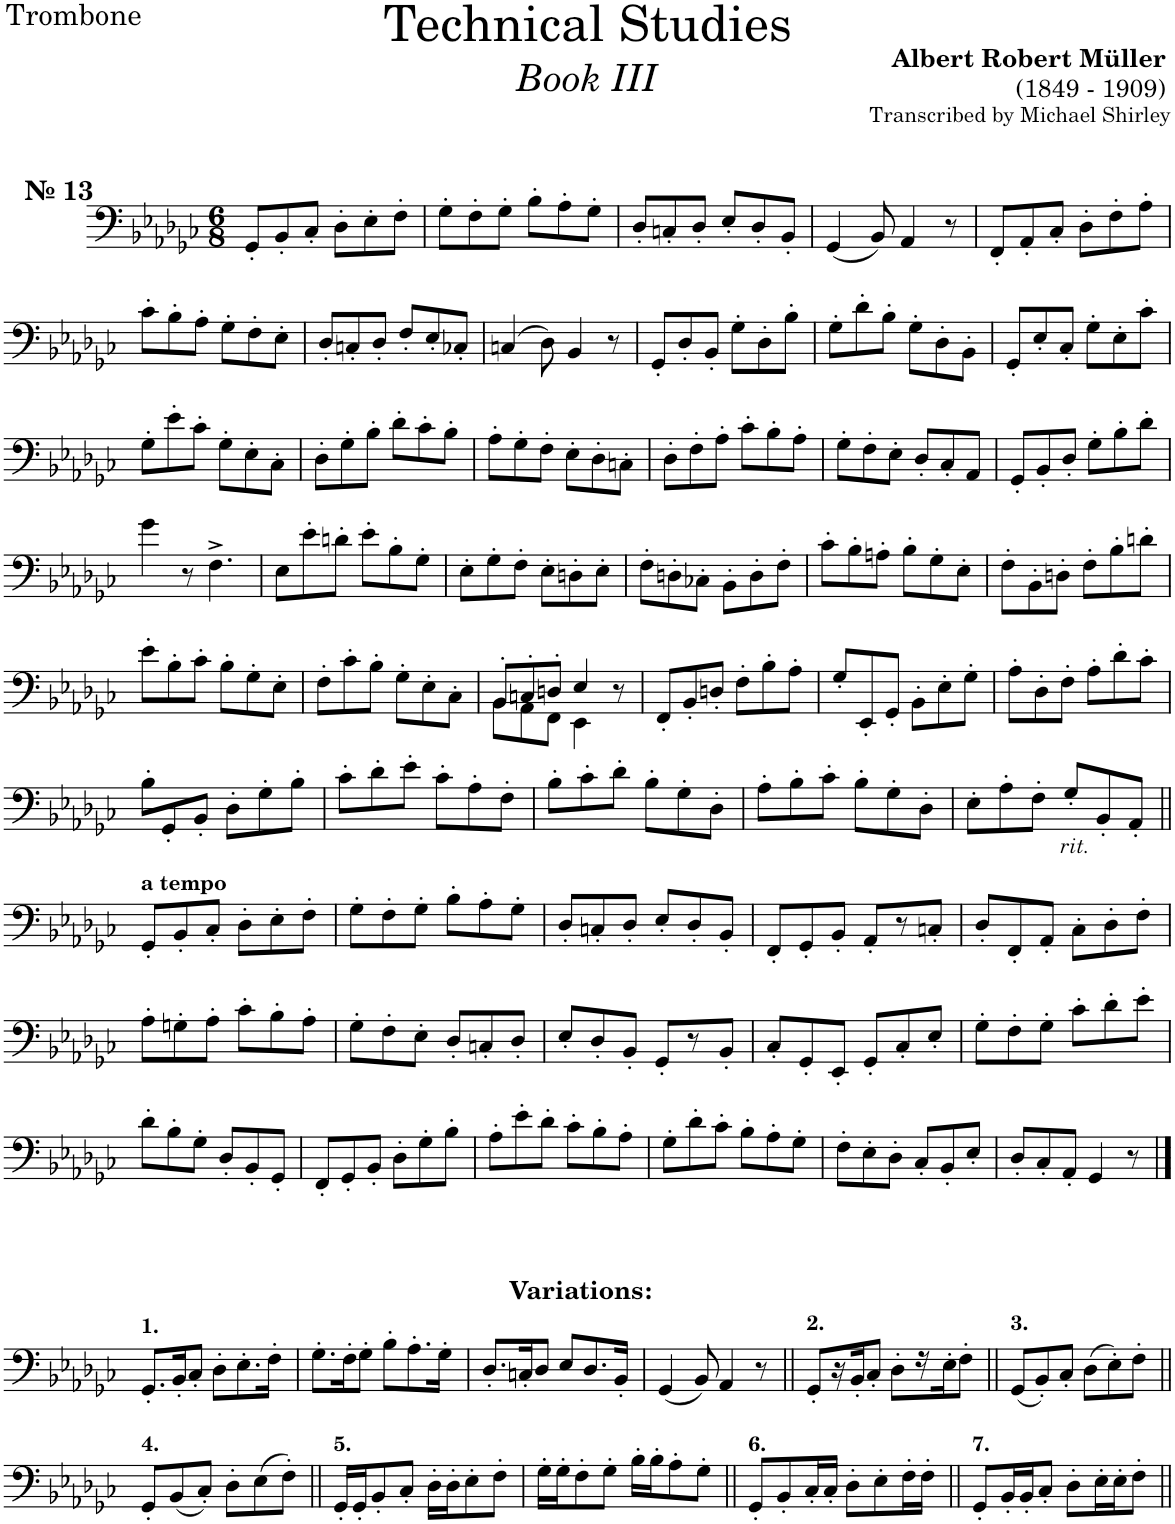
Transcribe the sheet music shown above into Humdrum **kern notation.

**kern
*part1
*staff1
*I"Trombone
*I'Tbn.
*clefF4
*k[b-e-a-d-g-c-]
*M6/8
=1
!LO:TX:a:B:t=№ 13
8GG-'/L
8BB-'/
8C-'/J
8D-'\L
8E-'\
8F'\J
=2
8G-'\L
8F'\
8G-'\J
8B-'\L
8A-'\
8G-'\J
=3
8D-'/L
8Cn'/
8D-'/J
8E-'/L
8D-'/
8BB-'/J
=4
(<4GG-/
8BB-/)
4AA-/
8r
=5
8FF'/L
8AA-'/
8C-'/J
8D-'\L
8F'\
8A-'\J
!!LO:LB:g=z
=6
8c-'\L
8B-'\
8A-'\J
8G-'\L
8F'\
8E-'\J
=7
8D-'/L
8Cn'/
8D-'/J
8F'/L
8E-'/
8C-X'/J
=8
(>4Cn/
8D-\)
4BB-/
8r
=9
8GG-'/L
8D-'/
8BB-'/J
8G-'\L
8D-'\
8B-'\J
=10
8G-'\L
8d-'\
8B-'\J
8G-'\L
8D-'\
8BB-'\J
=11
8GG-'/L
8E-'/
8C-'/J
8G-'\L
8E-'\
8c-'\J
!!LO:LB:g=z
=12
8G-'\L
8e-'\
8c-'\J
8G-'\L
8E-'\
8C-'\J
=13
8D-'\L
8G-'\
8B-'\J
8d-'\L
8c-'\
8B-'\J
=14
8A-'\L
8G-'\
8F'\J
8E-'\L
8D-'\
8Cn'\J
=15
8D-'\L
8F'\
8A-'\J
8c-'\L
8B-'\
8A-'\J
=16
8G-'\L
8F'\
8E-'\J
8D-'/L
8C-'/
8AA-/J
=17
8GG-'/L
8BB-'/
8D-'/J
8G-'\L
8B-'\
8d-'\J
!!LO:LB:g=z
=18
4g-\
8r
4.F^\
=19
8E-\L
8e-'\
8dn'\J
8e-'\L
8B-'\
8G-'\J
=20
8E-'\L
8G-'\
8F'\J
8E-'\L
8Dn'\
8E-'\J
=21
8F'\L
8Dn'\
8C-X'\J
8BB-'\L
8D'\
8F'\J
=22
8c-'\L
8B-'\
8An'\J
8B-'\L
8G-'\
8E-'\J
=23
8F'\L
8BB-'\
8Dn'\J
8F'\L
8B-'\
8dn'\J
!!LO:LB:g=z
=24
8e-'\L
8B-'\
8c-'\J
8B-'\L
8G-'\
8E-'\J
=25
8F'\L
8c-'\
8B-'\J
8G-'\L
8E-'\
8C-'\J
=26
*^
8BB-\L	8BB-'/L
8AA-\	8Cn'/
8FF\J	8Dn'/J
4EE-\	4E-/
8r	8ryy
*v	*v
=27
8FF'/L
8BB-'/
8Dn'/J
8F'\L
8B-'\
8A-'\J
=28
8G-'/L
8EE-'/
8GG-'/J
8BB-'\L
8E-'\
8G-'\J
=29
8A-'\L
8D-'\
8F'\J
8A-'\L
8d-'\
8c-'\J
!!LO:LB:g=z
=30
8B-'\L
8GG-'/
8BB-'/J
8D-'\L
8G-'\
8B-'\J
=31
8c-'\L
8d-'\
8e-'\J
8c-'\L
8A-'\
8F'\J
=32
8B-'\L
8c-'\
8d-'\J
8B-'\L
8G-'\
8D-'\J
=33
8A-'\L
8B-'\
8c-'\J
8B-'\L
8G-'\
8D-'\J
=34
8E-'\L
8A-'\
8F'\J
8G-'/L
!LO:TX:b:i:t=rit.
8BB-'/
8AA-'/J
!!LO:LB:g=z
=35||
!LO:TX:a:B:t=a tempo
8GG-'/L
8BB-'/
8C-'/J
8D-'\L
8E-'\
8F'\J
=36
8G-'\L
8F'\
8G-'\J
8B-'\L
8A-'\
8G-'\J
=37
8D-'/L
8Cn'/
8D-'/J
8E-'/L
8D-'/
8BB-'/J
=38
8FF'/L
8GG-'/
8BB-'/J
8AA-'/L
8r
8Cn'/J
=39
8D-'/L
8FF'/
8AA-'/J
8C-'\L
8D-'\
8F'\J
!!LO:LB:g=z
=40
8A-'\L
8Gn'\
8A-'\J
8c-'\L
8B-'\
8A-'\J
=41
8G-'\L
8F'\
8E-'\J
8D-'/L
8Cn'/
8D-'/J
=42
8E-'/L
8D-'/
8BB-'/J
8GG-'/L
8r
8BB-'/J
=43
8C-'/L
8GG-'/
8EE-'/J
8GG-'/L
8C-'/
8E-'/J
=44
8G-'\L
8F'\
8G-'\J
8c-'\L
8d-'\
8e-'\J
!!LO:LB:g=z
=45
8d-'\L
8B-'\
8G-'\J
8D-'/L
8BB-'/
8GG-'/J
=46
8FF'/L
8GG-'/
8BB-'/J
8D-'\L
8G-'\
8B-'\J
=47
8A-'\L
8e-'\
8d-'\J
8c-'\L
8B-'\
8A-'\J
=48
8G-'\L
8d-'\
8c-'\J
8B-'\L
8A-'\
8G-'\J
=49
8F'\L
8E-'\
8D-'\J
8C-'/L
8BB-'/
8E-'/J
=50
8D-'/L
8C-'/
8AA-'/J
4GG-/
8r
!!LO:LB:g=z
==51
!LO:TX:a:B:t=1.
8.GG-'/L
16BB-'/K
8C-'/J
8D-'\L
8.E-'\
16F'\Jk
=52
8.G-'\L
16F'\K
8G-'\J
8B-'\L
8.A-'\
16G-'\Jk
=53
8.D-'/L
16Cn'/K
8D-/J
8E-/L
8.D-/
16BB-'/Jk
=54
(<4GG-/
8BB-/)
4AA-/
8r
=55||
!LO:TX:a:B:t=2.
8GG-'/L
16r
16BB-'/J
8C-'/J
8D-'\L
16r
16E-'\J
8F'\J
=56||
!LO:TX:a:B:t=3.
(<8GG-/L
8BB-'/)
8C-'/J
(>8D-\L
8E-'\)
8F'\J
!!LO:LB:g=z
=57||
!LO:TX:a:B:t=4.
8GG-'/L
(<8BB-/
8C-'/J)
8D-'\L
(>8E-\
8F'\J)
=58||
!LO:TX:a:B:t=5.
16GG-'/LL
16GG-'/J
8BB-'/
8C-'/J
16D-'\LL
16D-'\J
8E-'\
8F'\J
=59
16G-'\LL
16G-'\J
8F'\
8G-'\J
16B-'\LL
16B-'\J
8A-'\
8G-'\J
=60||
!LO:TX:a:B:t=6.
8GG-'/L
8BB-'/
16C-'/L
16C-'/JJ
8D-'\L
8E-'\
16F'\L
16F'\JJ
=60X1||
!LO:TX:a:B:t=7.
8GG-'/L
16BB-'/L
16BB-'/J
8C-'/J
8D-'\L
16E-'\L
16E-'\J
8F'\J
=||
*-
